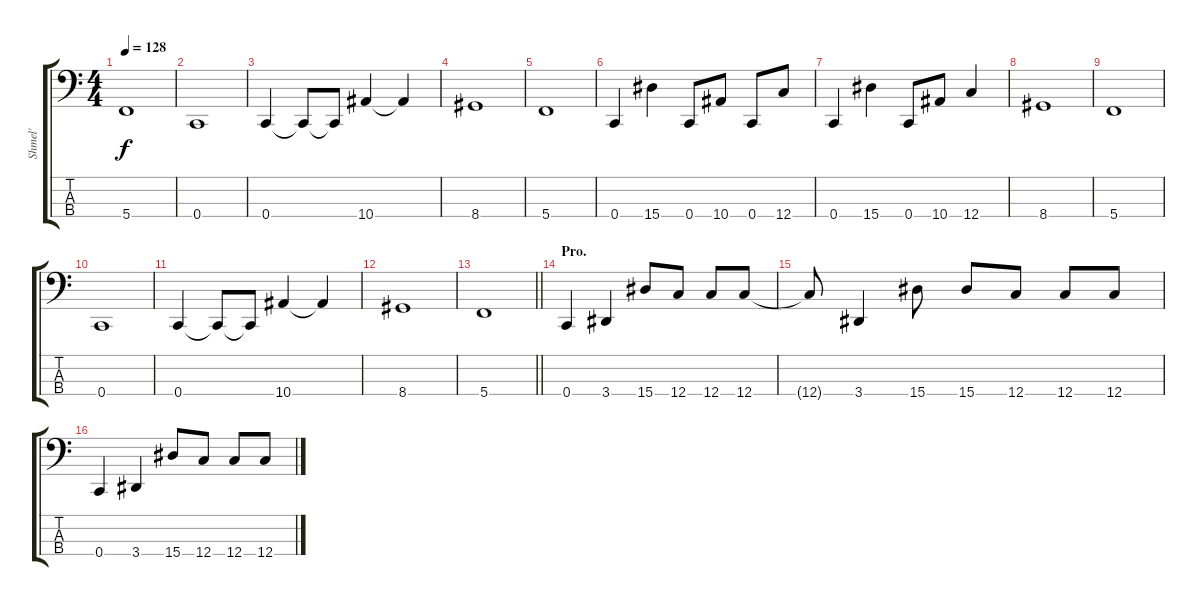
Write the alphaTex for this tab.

\track ("Shmel'" "Shmel'") {instrument electricbassfinger}
\staff {score tabs}
\tuning (F2 C2 G1 C1) {hide}
\ts (4 4)
\tempo 128
\clef f4
\ks c
5.4.1{dy f} |
0.4.1 |
0.4.4 0.4{t}.8 0.4{t}.8 10.4.4 10.4{t}.4 |
8.4.1 |
5.4.1 |
0.4.4 15.4.4 0.4.8 10.4.8 0.4.8 12.4.8 |
0.4.4 15.4.4 0.4.8 10.4.8 12.4.4 |
8.4.1 |
5.4.1 |
0.4.1 |
0.4.4 0.4{t}.8 0.4{t}.8 10.4.4 10.4{t}.4 |
8.4.1 |
\barLineRight lightlight
5.4.1 |
\section ("" "Pro.")
0.4.4 3.4.4 15.4.8 12.4.8 12.4.8 12.4.8 |
12.4{t}.8 3.4.4 15.4.8 15.4.8 12.4.8 12.4.8 12.4.8 |
0.4.4 3.4.4 15.4.8 12.4.8 12.4.8 12.4.8
